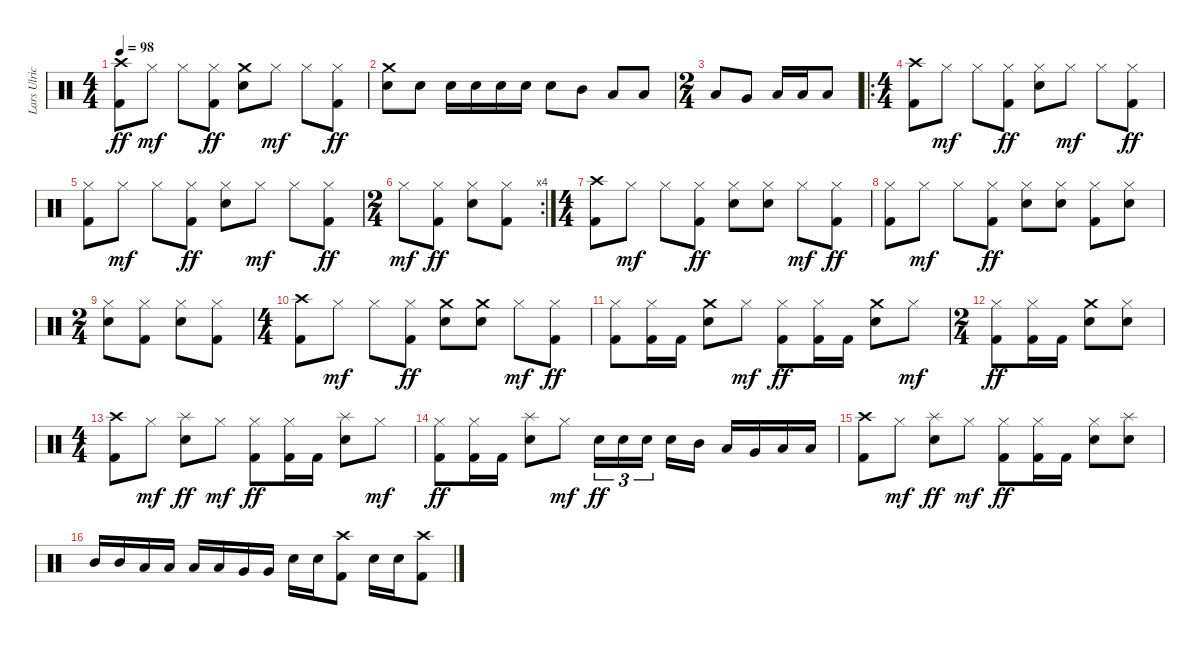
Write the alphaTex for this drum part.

\track ("Lars Ulrich" "Lars Ulric") {instrument percussion}
\staff {score}
\articulation defaults
\ts (4 4)
\tempo 98
\clef neutral
\ks c
("Crash high (hit)" "Kick (hit) 2").8{dy ff} "Hi-Hat (closed)".8{dy mf} "Hi-Hat (closed)".8 ("Hi-Hat (closed)" "Kick (hit) 2").8{dy ff} ("Crash medium (hit)" "Snare (hit) 2").8 "Hi-Hat (closed)".8{dy mf} "Hi-Hat (closed)".8 ("Hi-Hat (closed)" "Kick (hit) 2").8{dy ff} |
("Crash medium (hit)" "Snare (hit) 2").8 "Snare (hit) 2".8 "Snare (hit) 2".16 "Snare (hit) 2".16 "Snare (hit) 2".16 "Snare (hit) 2".16 "Snare (hit) 2".8 "Mid Tom (hit)".8 "Low Tom (hit)".8 "Low Floor Tom (hit)".8 |
\ts (2 4)
"Low Tom (hit)".8 "Very Low Tom (hit)".8 "Low Floor Tom (hit)".16 "Low Floor Tom (hit)".16 "Low Floor Tom (hit)".8 |
\ro
\ts (4 4)
("Crash high (hit)" "Kick (hit) 2").8 "Hi-Hat (closed)".8{dy mf} "Hi-Hat (closed)".8 ("Hi-Hat (closed)" "Kick (hit) 2").8{dy ff} ("Hi-Hat (closed)" "Snare (hit) 2").8 "Hi-Hat (closed)".8{dy mf} "Hi-Hat (closed)".8 ("Hi-Hat (closed)" "Kick (hit) 2").8{dy ff} |
("Hi-Hat (closed)" "Kick (hit) 2").8 "Hi-Hat (closed)".8{dy mf} "Hi-Hat (closed)".8 ("Hi-Hat (closed)" "Kick (hit) 2").8{dy ff} ("Hi-Hat (closed)" "Snare (hit) 2").8 "Hi-Hat (closed)".8{dy mf} "Hi-Hat (closed)".8 ("Hi-Hat (closed)" "Kick (hit) 2").8{dy ff} |
\rc 4
\ts (2 4)
"Hi-Hat (closed)".8{dy mf} ("Hi-Hat (closed)" "Kick (hit) 2").8{dy ff} ("Hi-Hat (closed)" "Snare (hit) 2").8 ("Hi-Hat (closed)" "Kick (hit) 2").8 |
\ts (4 4)
("Crash high (hit)" "Kick (hit) 2").8 "Hi-Hat (closed)".8{dy mf} "Hi-Hat (closed)".8 ("Hi-Hat (closed)" "Kick (hit) 2").8{dy ff} ("Hi-Hat (closed)" "Snare (hit) 2").8 ("Hi-Hat (closed)" "Snare (hit) 2").8 "Hi-Hat (closed)".8{dy mf} ("Hi-Hat (closed)" "Kick (hit) 2").8{dy ff} |
("Hi-Hat (closed)" "Kick (hit) 2").8 "Hi-Hat (closed)".8{dy mf} "Hi-Hat (closed)".8 ("Hi-Hat (closed)" "Kick (hit) 2").8{dy ff} ("Hi-Hat (closed)" "Snare (hit) 2").8 ("Hi-Hat (closed)" "Snare (hit) 2").8 ("Hi-Hat (closed)" "Kick (hit) 2").8 ("Hi-Hat (closed)" "Snare (hit) 2").8 |
\ts (2 4)
("Hi-Hat (closed)" "Snare (hit) 2").8 ("Hi-Hat (closed)" "Kick (hit) 2").8 ("Hi-Hat (closed)" "Snare (hit) 2").8 ("Hi-Hat (closed)" "Kick (hit) 2").8 |
\ts (4 4)
("Crash high (hit)" "Kick (hit) 2").8 "Hi-Hat (closed)".8{dy mf} "Hi-Hat (closed)".8 ("Hi-Hat (closed)" "Kick (hit) 2").8{dy ff} ("Crash medium (hit)" "Snare (hit) 2").8 ("Crash medium (hit)" "Snare (hit) 2").8 "Hi-Hat (closed)".8{dy mf} ("Hi-Hat (closed)" "Kick (hit) 2").8{dy ff} |
("Hi-Hat (closed)" "Kick (hit) 2").8 ("Hi-Hat (closed)" "Kick (hit) 2").16 "Kick (hit) 2".16 ("Crash medium (hit)" "Snare (hit) 2").8 "Hi-Hat (closed)".8{dy mf} ("Hi-Hat (closed)" "Kick (hit) 2").8{dy ff} ("Hi-Hat (closed)" "Kick (hit) 2").16 "Kick (hit) 2".16 ("Crash medium (hit)" "Snare (hit) 2").8 "Hi-Hat (closed)".8{dy mf} |
\ts (2 4)
("Hi-Hat (closed)" "Kick (hit) 2").8{dy ff} ("Hi-Hat (closed)" "Kick (hit) 2").16 "Kick (hit) 2".16 ("Crash medium (hit)" "Snare (hit) 2").8 ("Hi-Hat (closed)" "Snare (hit) 2").8 |
\ts (4 4)
("Crash high (hit)" "Kick (hit) 2").8 "Hi-Hat (closed)".8{dy mf} ("Splash (hit)" "Snare (hit) 2").8{dy ff} "Hi-Hat (closed)".8{dy mf} ("Hi-Hat (closed)" "Kick (hit) 2").8{dy ff} ("Hi-Hat (closed)" "Kick (hit) 2").16 "Kick (hit) 2".16 ("Splash (hit)" "Snare (hit) 2").8 "Hi-Hat (closed)".8{dy mf} |
("Hi-Hat (closed)" "Kick (hit) 2").8{dy ff} ("Hi-Hat (closed)" "Kick (hit) 2").16 "Kick (hit) 2".16 ("Splash (hit)" "Snare (hit) 2").8 "Hi-Hat (closed)".8{dy mf} "Snare (hit) 2".16{tu (3 2) dy ff} "Snare (hit) 2".16{tu (3 2)} "Snare (hit) 2".16{tu (3 2) beam splitsecondary} "Snare (hit) 2".16 "Mid Tom (hit)".16 "Low Tom (hit)".16 "Very Low Tom (hit)".16 "Low Floor Tom (hit)".16 "Low Floor Tom (hit)".16 |
("Crash high (hit)" "Kick (hit) 2").8 "Hi-Hat (closed)".8{dy mf} ("Splash (hit)" "Snare (hit) 2").8{dy ff} "Hi-Hat (closed)".8{dy mf} ("Hi-Hat (closed)" "Kick (hit) 2").8{dy ff} ("Hi-Hat (closed)" "Kick (hit) 2").16 "Kick (hit) 2".16 ("Hi-Hat (closed)" "Snare (hit) 2").8 ("Splash (hit)" "Snare (hit) 2").8 |
"Mid Tom (hit)".16 "Mid Tom (hit)".16 "Low Tom (hit)".16 "Low Tom (hit)".16 "Low Tom (hit)".16 "Low Tom (hit)".16 "Very Low Tom (hit)".16 "Very Low Tom (hit)".16 "Snare (hit) 2".16 "Snare (hit) 2".16 ("Crash high (hit)" "Kick (hit) 2").8 "Snare (hit) 2".16 "Snare (hit) 2".16 ("Crash high (hit)" "Kick (hit) 2").8
